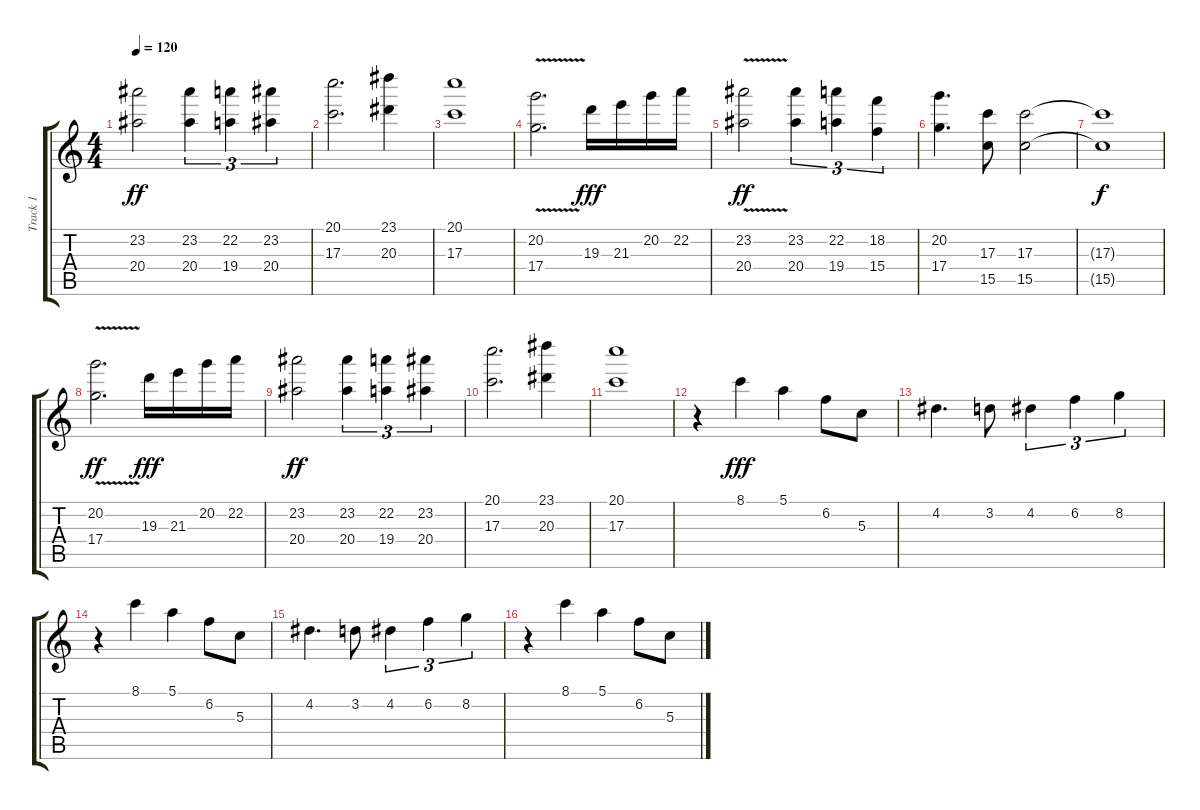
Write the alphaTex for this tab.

\track ("Track 1" "Track 1") {instrument overdrivenguitar}
\staff {score tabs}
\tuning (E4 B3 G3 D3 A2 E2) {hide}
\ts (4 4)
\tempo 120
\clef g2
\ks c
(23.2 20.4).2{dy ff} (23.2 20.4).4{tu (3 2)} (22.2 19.4).4{tu (3 2)} (23.2 20.4).4{tu (3 2)} |
(20.1 17.3).2{d} (23.1 20.3).4 |
(20.1 17.3).1 |
(20.2{v} 17.4).2{d} 19.3.16{dy fff} 21.3.16 20.2.16 22.2.16 |
(23.2{v} 20.4).2{dy ff} (23.2 20.4).4{tu (3 2)} (22.2 19.4).4{tu (3 2)} (18.2 15.4).4{tu (3 2)} |
(20.2 17.4).4{d} (17.3 15.5).8 (17.3 15.5).2 |
(17.3{t} 15.5{t}).1{dy f} |
(20.2{v} 17.4).2{d dy ff} 19.3.16{dy fff} 21.3.16 20.2.16 22.2.16 |
(23.2 20.4).2{dy ff} (23.2 20.4).4{tu (3 2)} (22.2 19.4).4{tu (3 2)} (23.2 20.4).4{tu (3 2)} |
(20.1 17.3).2{d} (23.1 20.3).4 |
(20.1 17.3).1 |
r.4 8.1.4{dy fff} 5.1.4 6.2.8 5.3.8 |
4.2.4{d} 3.2.8 4.2.4{tu (3 2)} 6.2.4{tu (3 2)} 8.2.4{tu (3 2)} |
r.4 8.1.4 5.1.4 6.2.8 5.3.8 |
4.2.4{d} 3.2.8 4.2.4{tu (3 2)} 6.2.4{tu (3 2)} 8.2.4{tu (3 2)} |
r.4 8.1.4 5.1.4 6.2.8 5.3.8
